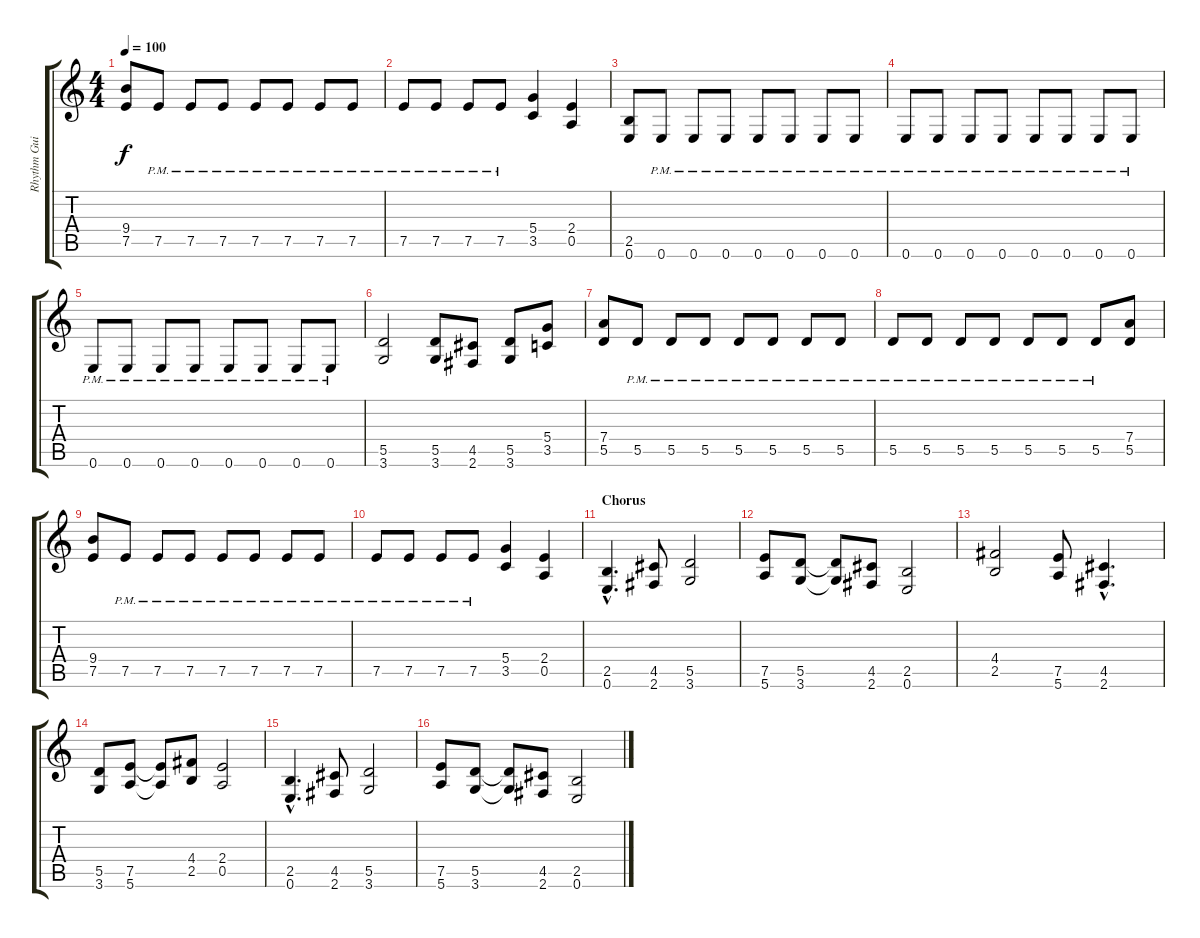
\track ("Rhythm Guitar" "Rhythm Gui") {instrument distortionguitar}
\staff {score tabs}
\tuning (E4 B3 G3 D3 A2 E2) {hide}
\ts (4 4)
\tempo 100
\clef g2
\ks c
(9.4 7.5).8{dy f} 7.5{pm}.8 7.5{pm}.8 7.5{pm}.8 7.5{pm}.8 7.5{pm}.8 7.5{pm}.8 7.5{pm}.8 |
7.5{pm}.8 7.5{pm}.8 7.5{pm}.8 7.5{pm}.8 (5.4 3.5).4 (2.4 0.5).4 |
(2.5 0.6).8 0.6{pm}.8 0.6{pm}.8 0.6{pm}.8 0.6{pm}.8 0.6{pm}.8 0.6{pm}.8 0.6{pm}.8 |
0.6{pm}.8 0.6{pm}.8 0.6{pm}.8 0.6{pm}.8 0.6{pm}.8 0.6{pm}.8 0.6{pm}.8 0.6{pm}.8 |
0.6{pm}.8 0.6{pm}.8 0.6{pm}.8 0.6{pm}.8 0.6{pm}.8 0.6{pm}.8 0.6{pm}.8 0.6{pm}.8 |
(5.5 3.6).2 (5.5 3.6).8 (4.5 2.6).8 (5.5 3.6).8 (5.4 3.5).8 |
(7.4 5.5).8 5.5{pm}.8 5.5{pm}.8 5.5{pm}.8 5.5{pm}.8 5.5{pm}.8 5.5{pm}.8 5.5{pm}.8 |
5.5{pm}.8 5.5{pm}.8 5.5{pm}.8 5.5{pm}.8 5.5{pm}.8 5.5{pm}.8 5.5{pm}.8 (7.4 5.5).8 |
(9.4 7.5).8 7.5{pm}.8 7.5{pm}.8 7.5{pm}.8 7.5{pm}.8 7.5{pm}.8 7.5{pm}.8 7.5{pm}.8 |
7.5{pm}.8 7.5{pm}.8 7.5{pm}.8 7.5{pm}.8 (5.4 3.5).4 (2.4 0.5).4 |
\section ("" "Chorus")
(2.5{hac} 0.6{hac}).4{d} (4.5 2.6).8 (5.5 3.6).2 |
(7.5 5.6).8 (5.5 3.6).8 (5.5{t} 3.6{t}).8 (4.5 2.6).8 (2.5 0.6).2 |
(4.4 2.5).2 (7.5 5.6).8 (4.5{hac} 2.6{hac}).4{d} |
(5.5 3.6).8 (7.5 5.6).8 (7.5{t} 5.6{t}).8 (4.4 2.5).8 (2.4 0.5).2 |
(2.5{hac} 0.6{hac}).4{d} (4.5 2.6).8 (5.5 3.6).2 |
(7.5 5.6).8 (5.5 3.6).8 (5.5{t} 3.6{t}).8 (4.5 2.6).8 (2.5 0.6).2
